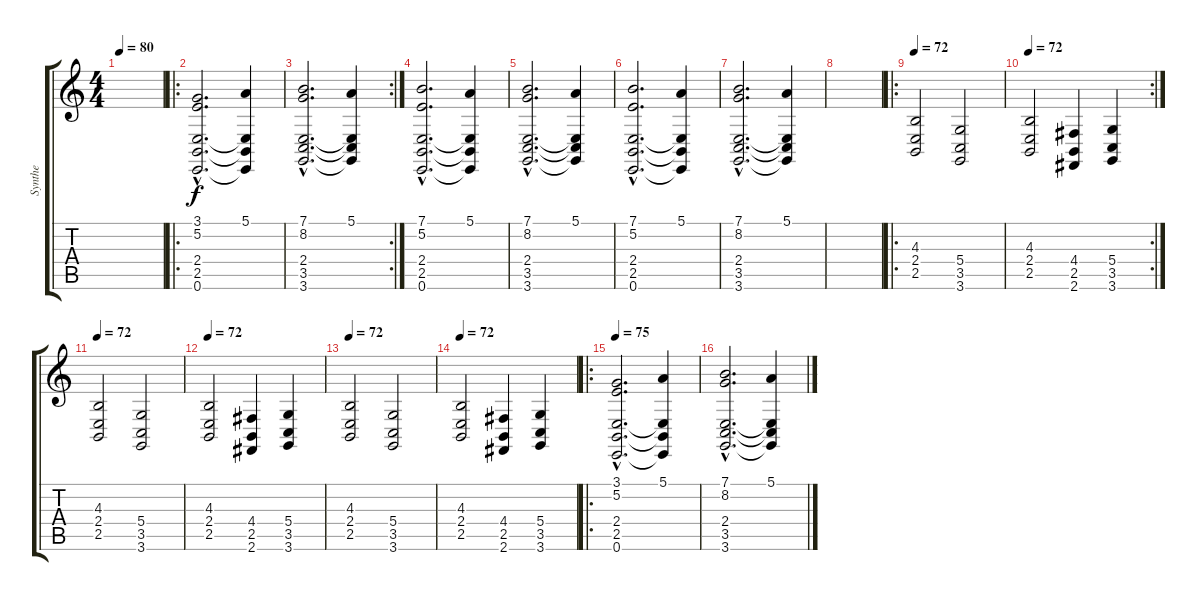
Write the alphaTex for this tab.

\track ("Synthe" "Synthe") {instrument stringensemble2}
\staff {score tabs}
\tuning (E4 B3 G3 D3 A2 E2) {hide}
\ts (4 4)
\tempo 80
\clef g2
\ks c
|
\ro
(3.1{hac} 5.2{hac} 2.4{hac} 2.5{hac} 0.6{hac}).2{d} (5.1 2.4{t} 2.5{t} 0.6{t}).4 |
\rc 2
(7.1{hac} 8.2{hac} 2.4{hac} 3.5{hac} 3.6{hac}).2{d} (5.1 2.4{t} 3.5{t} 3.6{t}).4 |
(7.1{hac} 5.2{hac} 2.4{hac} 2.5{hac} 0.6{hac}).2{d} (5.1 2.4{t} 2.5{t} 0.6{t}).4 |
(7.1{hac} 8.2{hac} 2.4{hac} 3.5{hac} 3.6{hac}).2{d} (5.1 2.4{t} 3.5{t} 3.6{t}).4 |
(7.1{hac} 5.2{hac} 2.4{hac} 2.5{hac} 0.6{hac}).2{d} (5.1 2.4{t} 2.5{t} 0.6{t}).4 |
(7.1{hac} 8.2{hac} 2.4{hac} 3.5{hac} 3.6{hac}).2{d} (5.1 2.4{t} 3.5{t} 3.6{t}).4 |
|
\ro
\tempo 72
(4.3 2.4 2.5).2 (5.4 3.5 3.6).2 |
\rc 2
\tempo 72
(4.3 2.4 2.5).2 (4.4 2.5 2.6).4 (5.4 3.5 3.6).4 |
\tempo 72
(4.3 2.4 2.5).2 (5.4 3.5 3.6).2 |
\tempo 72
(4.3 2.4 2.5).2 (4.4 2.5 2.6).4 (5.4 3.5 3.6).4 |
\tempo 72
(4.3 2.4 2.5).2 (5.4 3.5 3.6).2 |
\tempo 72
(4.3 2.4 2.5).2 (4.4 2.5 2.6).4 (5.4 3.5 3.6).4 |
\ro
\tempo 75
(3.1{hac} 5.2{hac} 2.4{hac} 2.5{hac} 0.6{hac}).2{d volume 12} (5.1 2.4{t} 2.5{t} 0.6{t}).4 |
(7.1{hac} 8.2{hac} 2.4{hac} 3.5{hac} 3.6{hac}).2{d} (5.1 2.4{t} 3.5{t} 3.6{t}).4
